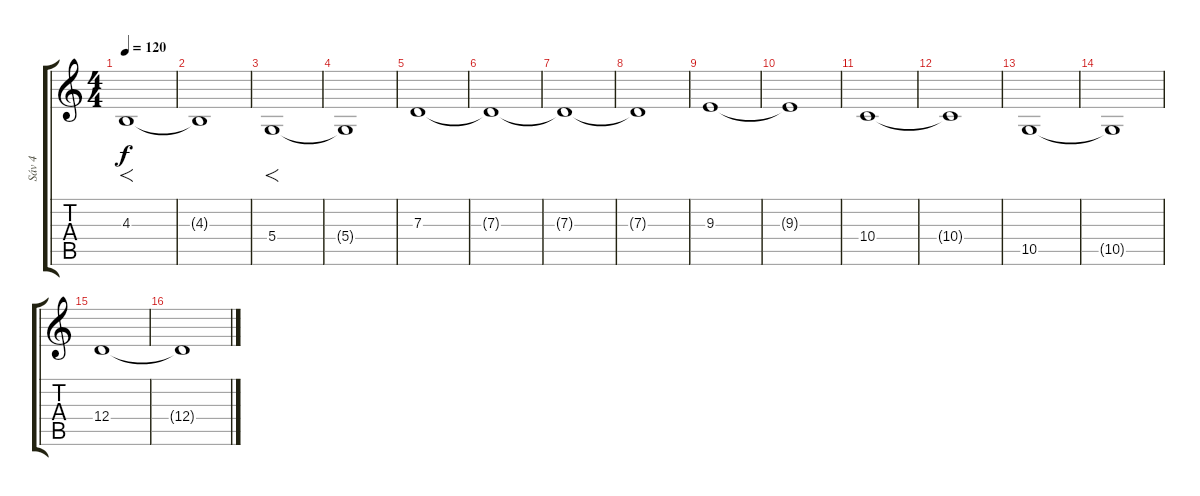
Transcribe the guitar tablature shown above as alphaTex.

\track ("Sáv 4" "Sáv 4") {instrument stringensemble2}
\staff {score tabs}
\tuning (E4 B3 G3 D3 A2 E2) {hide}
\ts (4 4)
\tempo 120
\clef g2
\ks c
4.3.1{f dy f} |
4.3{t}.1 |
5.4.1{f} |
5.4{t}.1 |
7.3.1 |
7.3{t}.1 |
7.3{t}.1 |
7.3{t}.1 |
9.3.1 |
9.3{t}.1 |
10.4.1 |
10.4{t}.1 |
10.5.1 |
10.5{t}.1 |
12.4.1 |
12.4{t}.1
